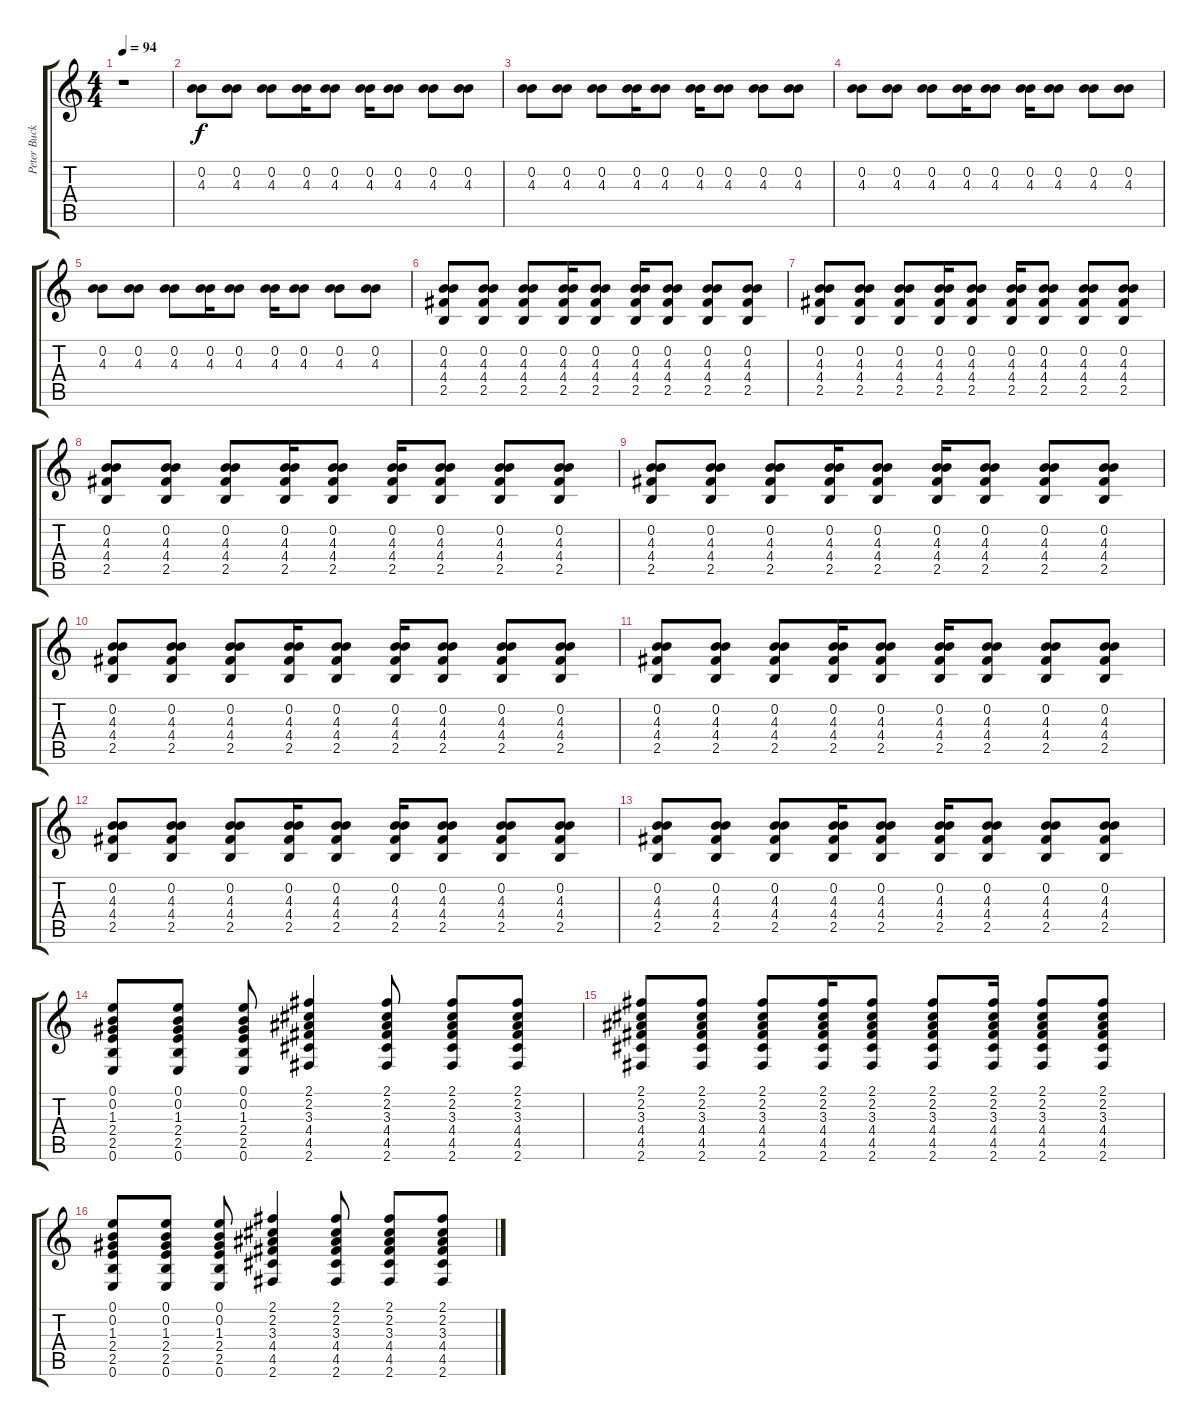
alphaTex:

\track ("Peter Buck - Electric Guitar" "Peter Buck") {instrument overdrivenguitar}
\staff {score tabs}
\tuning (E4 B3 G3 D3 A2 E2) {hide}
\ts (4 4)
\tempo 94
\clef g2
\ks c
r.1{dy f instrument overdrivenguitar} |
(0.2 4.3).8 (0.2 4.3).8 (0.2 4.3).8 (0.2 4.3).16 (0.2 4.3).8 (0.2 4.3).16 (0.2 4.3).8 (0.2 4.3).8 (0.2 4.3).8 |
(0.2 4.3).8 (0.2 4.3).8 (0.2 4.3).8 (0.2 4.3).16 (0.2 4.3).8 (0.2 4.3).16 (0.2 4.3).8 (0.2 4.3).8 (0.2 4.3).8 |
(0.2 4.3).8 (0.2 4.3).8 (0.2 4.3).8 (0.2 4.3).16 (0.2 4.3).8 (0.2 4.3).16 (0.2 4.3).8 (0.2 4.3).8 (0.2 4.3).8 |
(0.2 4.3).8 (0.2 4.3).8 (0.2 4.3).8 (0.2 4.3).16 (0.2 4.3).8 (0.2 4.3).16 (0.2 4.3).8 (0.2 4.3).8 (0.2 4.3).8 |
(0.2 4.3 4.4 2.5).8 (0.2 4.3 4.4 2.5).8 (0.2 4.3 4.4 2.5).8 (0.2 4.3 4.4 2.5).16 (0.2 4.3 4.4 2.5).8 (0.2 4.3 4.4 2.5).16 (0.2 4.3 4.4 2.5).8 (0.2 4.3 4.4 2.5).8 (0.2 4.3 4.4 2.5).8 |
(0.2 4.3 4.4 2.5).8 (0.2 4.3 4.4 2.5).8 (0.2 4.3 4.4 2.5).8 (0.2 4.3 4.4 2.5).16 (0.2 4.3 4.4 2.5).8 (0.2 4.3 4.4 2.5).16 (0.2 4.3 4.4 2.5).8 (0.2 4.3 4.4 2.5).8 (0.2 4.3 4.4 2.5).8 |
(0.2 4.3 4.4 2.5).8 (0.2 4.3 4.4 2.5).8 (0.2 4.3 4.4 2.5).8 (0.2 4.3 4.4 2.5).16 (0.2 4.3 4.4 2.5).8 (0.2 4.3 4.4 2.5).16 (0.2 4.3 4.4 2.5).8 (0.2 4.3 4.4 2.5).8 (0.2 4.3 4.4 2.5).8 |
(0.2 4.3 4.4 2.5).8 (0.2 4.3 4.4 2.5).8 (0.2 4.3 4.4 2.5).8 (0.2 4.3 4.4 2.5).16 (0.2 4.3 4.4 2.5).8 (0.2 4.3 4.4 2.5).16 (0.2 4.3 4.4 2.5).8 (0.2 4.3 4.4 2.5).8 (0.2 4.3 4.4 2.5).8 |
(0.2 4.3 4.4 2.5).8 (0.2 4.3 4.4 2.5).8 (0.2 4.3 4.4 2.5).8 (0.2 4.3 4.4 2.5).16 (0.2 4.3 4.4 2.5).8 (0.2 4.3 4.4 2.5).16 (0.2 4.3 4.4 2.5).8 (0.2 4.3 4.4 2.5).8 (0.2 4.3 4.4 2.5).8 |
(0.2 4.3 4.4 2.5).8 (0.2 4.3 4.4 2.5).8 (0.2 4.3 4.4 2.5).8 (0.2 4.3 4.4 2.5).16 (0.2 4.3 4.4 2.5).8 (0.2 4.3 4.4 2.5).16 (0.2 4.3 4.4 2.5).8 (0.2 4.3 4.4 2.5).8 (0.2 4.3 4.4 2.5).8 |
(0.2 4.3 4.4 2.5).8 (0.2 4.3 4.4 2.5).8 (0.2 4.3 4.4 2.5).8 (0.2 4.3 4.4 2.5).16 (0.2 4.3 4.4 2.5).8 (0.2 4.3 4.4 2.5).16 (0.2 4.3 4.4 2.5).8 (0.2 4.3 4.4 2.5).8 (0.2 4.3 4.4 2.5).8 |
(0.2 4.3 4.4 2.5).8 (0.2 4.3 4.4 2.5).8 (0.2 4.3 4.4 2.5).8 (0.2 4.3 4.4 2.5).16 (0.2 4.3 4.4 2.5).8 (0.2 4.3 4.4 2.5).16 (0.2 4.3 4.4 2.5).8 (0.2 4.3 4.4 2.5).8 (0.2 4.3 4.4 2.5).8 |
(0.1 0.2 1.3 2.4 2.5 0.6).8 (0.1 0.2 1.3 2.4 2.5 0.6).8 (0.1 0.2 1.3 2.4 2.5 0.6).8 (2.1 2.2 3.3 4.4 4.5 2.6).4 (2.1 2.2 3.3 4.4 4.5 2.6).8 (2.1 2.2 3.3 4.4 4.5 2.6).8 (2.1 2.2 3.3 4.4 4.5 2.6).8 |
(2.1 2.2 3.3 4.4 4.5 2.6).8 (2.1 2.2 3.3 4.4 4.5 2.6).8 (2.1 2.2 3.3 4.4 4.5 2.6).8 (2.1 2.2 3.3 4.4 4.5 2.6).16 (2.1 2.2 3.3 4.4 4.5 2.6).8 (2.1 2.2 3.3 4.4 4.5 2.6).8 (2.1 2.2 3.3 4.4 4.5 2.6).16 (2.1 2.2 3.3 4.4 4.5 2.6).8 (2.1 2.2 3.3 4.4 4.5 2.6).8 |
(0.1 0.2 1.3 2.4 2.5 0.6).8 (0.1 0.2 1.3 2.4 2.5 0.6).8 (0.1 0.2 1.3 2.4 2.5 0.6).8 (2.1 2.2 3.3 4.4 4.5 2.6).4 (2.1 2.2 3.3 4.4 4.5 2.6).8 (2.1 2.2 3.3 4.4 4.5 2.6).8 (2.1 2.2 3.3 4.4 4.5 2.6).8
